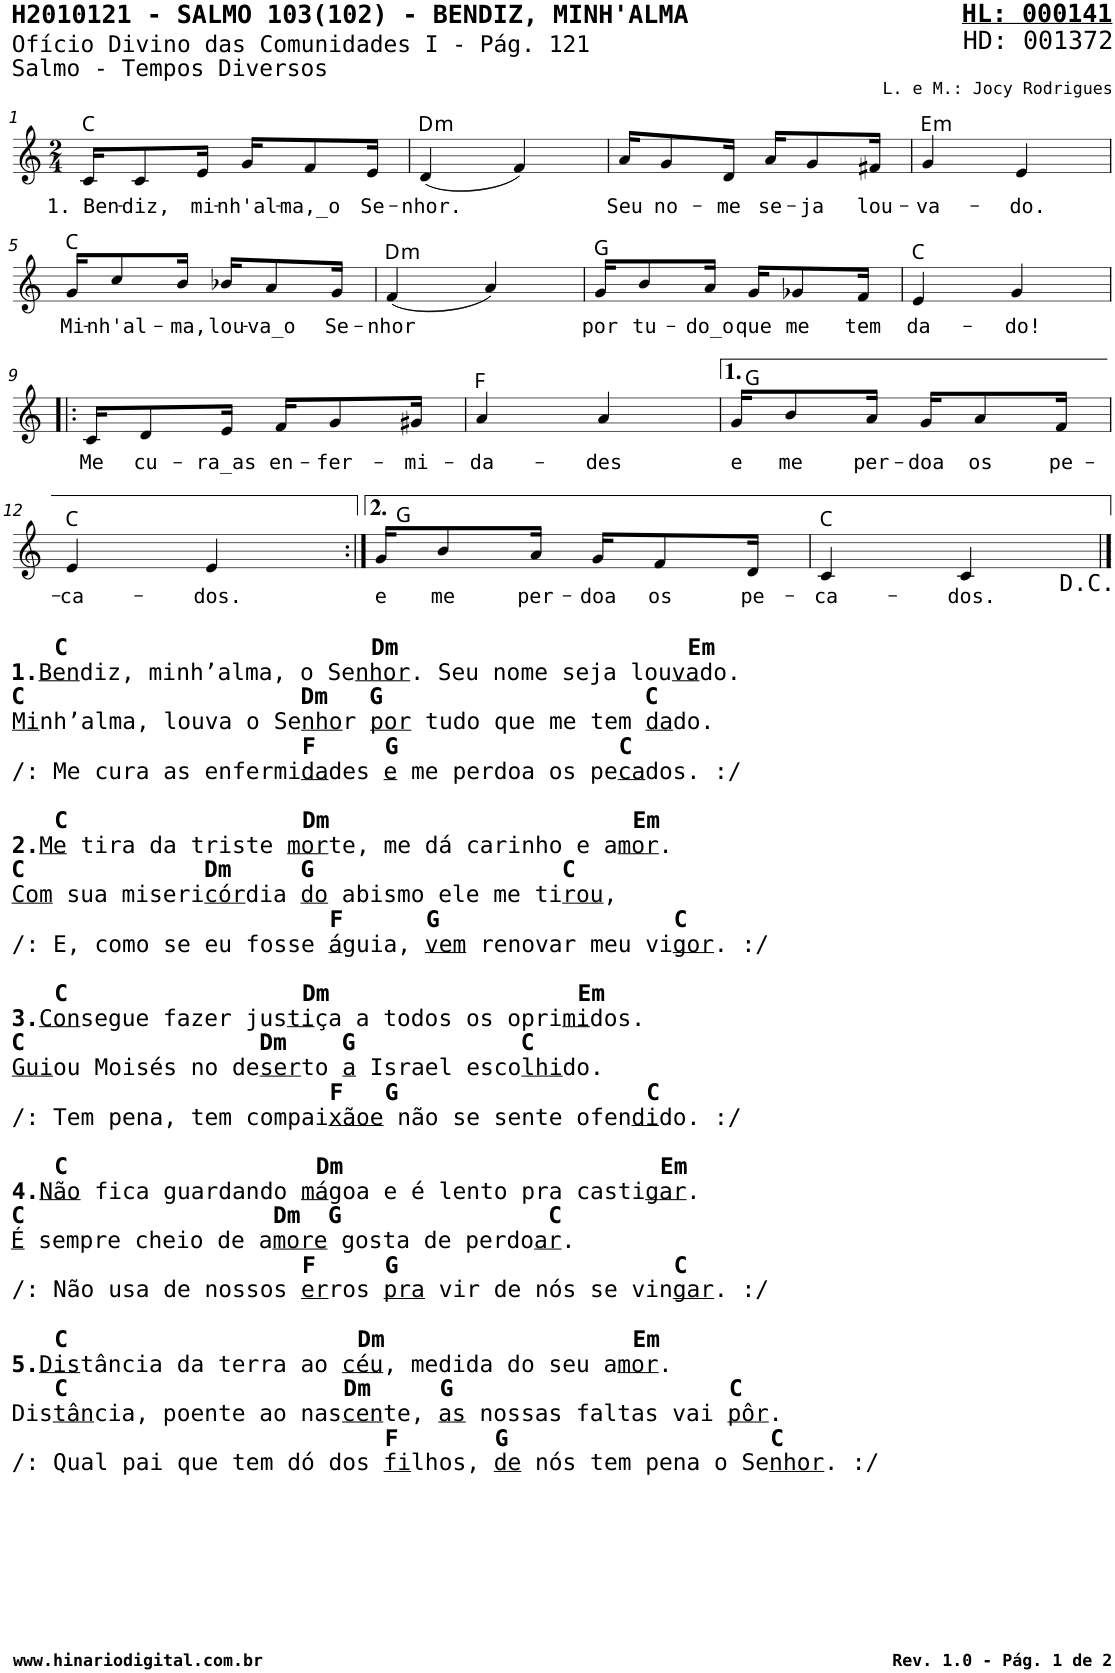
**kern	**text	**harte
*part1	*part1	*part1
*staff1	*staff1	*
*I"Voz	*	*
*I'V	*	*
*stria5	*	*
*clefG2	*	*
*k[]	*	*
*M2/4	*	*
=1	=1	=1
!	!LO:LY:b	!
16c/KL	1. Ben-	C:maj
!	!LO:LY:b	!
8c/	-diz,	.
!	!LO:LY:b	!
16e/Jk	mi-	.
!	!LO:LY:b	!
16g/KL	-nh'al-	.
!	!LO:LY:b	!
8f/	-ma,_o	.
!	!LO:LY:b	!
16e/Jk	Se-	.
=2	=2	=2
!	!LO:LY:b	!LO:H:kt=m
(4d/	-nhor.	D:min
4f/)	.	.
=3	=3	=3
!	!LO:LY:b	!
16a/KL	Seu	.
!	!LO:LY:b	!
8g/	no-	.
!	!LO:LY:b	!
16d/Jk	-me	.
!	!LO:LY:b	!
16a/KL	se-	.
!	!LO:LY:b	!
8g/	-ja	.
!	!LO:LY:b	!
16f#X/Jk	lou-	.
=4	=4	=4
!	!LO:LY:b	!LO:H:kt=m
4g/	-va-	E:min
!	!LO:LY:b	!
4e/	-do.	.
!!LO:LB:g=z
=5	=5	=5
!	!LO:LY:b	!
16g/KL	Mi-	C:maj
!	!LO:LY:b	!
8cc/	-nh'al-	.
!	!LO:LY:b	!
16b/Jk	-ma,	.
!	!LO:LY:b	!
16b-X/KL	lou-	.
!	!LO:LY:b	!
8a/	-va_o	.
!	!LO:LY:b	!
16g/Jk	Se-	.
=6	=6	=6
!	!LO:LY:b	!LO:H:kt=m
(4f/	-nhor	D:min
4a/)	.	.
=7	=7	=7
!	!LO:LY:b	!
16g/KL	por	G:maj
!	!LO:LY:b	!
8b/	tu-	.
!	!LO:LY:b	!
16a/Jk	-do_o	.
!	!LO:LY:b	!
16g/KL	que	.
!	!LO:LY:b	!
8g-X/	me	.
!	!LO:LY:b	!
16f/Jk	tem	.
=8	=8	=8
!	!LO:LY:b	!
4e/	da-	C:maj
!	!LO:LY:b	!
4g/	-do!	.
!!LO:LB:g=z
=9!|:	=9!|:	=9!|:
!	!LO:LY:b	!
16c/KL	Me	.
!	!LO:LY:b	!
8d/	cu-	.
!	!LO:LY:b	!
16e/Jk	-ra_as	.
!	!LO:LY:b	!
16f/KL	en-	.
!	!LO:LY:b	!
8g/	-fer-	.
!	!LO:LY:b	!
16g#X/Jk	-mi-	.
=10	=10	=10
!	!LO:LY:b	!
4a/	-da-	F:maj
!	!LO:LY:b	!
4a/	-des	.
=11	=11	=11
!	!LO:LY:b	!
16g/KL	e	G:maj
!	!LO:LY:b	!
8b/	me	.
!	!LO:LY:b	!
16a/Jk	per-	.
!	!LO:LY:b	!
16g/KL	-doa	.
!	!LO:LY:b	!
8a/	os	.
!	!LO:LY:b	!
16f/Jk	pe-	.
!!LO:LB:g=z
=12	=12	=12
!LO:TX:b:B:t=C                      Dm                     Em	!	!
!LO:TX:b:t=1.	!	!
!LO:TX:b:t=Ben	!	!
!LO:TX:b:t=diz, minh’alma, o Se	!	!
!LO:TX:b:t=nhor	!	!
!LO:TX:b:t=. Seu nome seja lou	!	!
!LO:TX:b:t=va	!	!
!LO:TX:b:t=do.	!	!
!LO:TX:b:B:t=C                    Dm   G                   C	!	!
!LO:TX:b:t=Mi	!	!
!LO:TX:b:t=nh’alma, louva o Se	!	!
!LO:TX:b:t=nho	!	!
!LO:TX:b:t=r	!	!
!LO:TX:b:t=por	!	!
!LO:TX:b:t=tudo que me tem	!	!
!LO:TX:b:t=da	!	!
!LO:TX:b:t=do.	!	!
!LO:TX:b:B:t=F     G                C	!	!
!LO:TX:b:t=/&colon; Me cura as enfermi	!	!
!LO:TX:b:t=da	!	!
!LO:TX:b:t=des	!	!
!LO:TX:b:t=e	!	!
!LO:TX:b:t=me perdoa os pe	!	!
!LO:TX:b:t=ca	!	!
!LO:TX:b:t=dos. &colon;/	!	!
!LO:TX:b:B:t=C                 Dm                      Em	!	!
!LO:TX:b:t=2.	!	!
!LO:TX:b:t=Me	!	!
!LO:TX:b:t=tira da triste	!	!
!LO:TX:b:t=mor	!	!
!LO:TX:b:t=te, me dá carinho e a	!	!
!LO:TX:b:t=mor	!	!
!LO:TX:b:t=.	!	!
!LO:TX:b:B:t=C             Dm     G                  C	!	!
!LO:TX:b:t=Com	!	!
!LO:TX:b:t=sua miseri	!	!
!LO:TX:b:t=cór	!	!
!LO:TX:b:t=dia	!	!
!LO:TX:b:t=do	!	!
!LO:TX:b:t=abismo ele me ti	!	!
!LO:TX:b:t=rou	!	!
!LO:TX:b:t=,	!	!
!LO:TX:b:B:t=F      G                 C	!	!
!LO:TX:b:t=/&colon; E, como se eu fosse	!	!
!LO:TX:b:t=á	!	!
!LO:TX:b:t=guia,	!	!
!LO:TX:b:t=vem	!	!
!LO:TX:b:t=renovar meu vi	!	!
!LO:TX:b:t=gor	!	!
!LO:TX:b:t=. &colon;/	!	!
!LO:TX:b:B:t=C                 Dm                  Em	!	!
!LO:TX:b:t=3.	!	!
!LO:TX:b:t=Con	!	!
!LO:TX:b:t=segue fazer jus	!	!
!LO:TX:b:t=ti	!	!
!LO:TX:b:t=ça a todos os opri	!	!
!LO:TX:b:t=mi	!	!
!LO:TX:b:t=dos.	!	!
!LO:TX:b:B:t=C                 Dm    G            C	!	!
!LO:TX:b:t=Gui	!	!
!LO:TX:b:t=ou Moisés no de	!	!
!LO:TX:b:t=ser	!	!
!LO:TX:b:t=to	!	!
!LO:TX:b:t=a	!	!
!LO:TX:b:t=Israel esco	!	!
!LO:TX:b:t=lhi	!	!
!LO:TX:b:t=do.	!	!
!LO:TX:b:B:t=F   G                  C	!	!
!LO:TX:b:t=/&colon; Tem pena, tem compai	!	!
!LO:TX:b:t=xãoe	!	!
!LO:TX:b:t=não se sente ofen	!	!
!LO:TX:b:t=di	!	!
!LO:TX:b:t=do. &colon;/	!	!
!LO:TX:b:B:t=C                  Dm                       Em	!	!
!LO:TX:b:t=4.	!	!
!LO:TX:b:t=Não	!	!
!LO:TX:b:t=fica guardando	!	!
!LO:TX:b:t=má	!	!
!LO:TX:b:t=goa e é lento pra casti	!	!
!LO:TX:b:t=gar	!	!
!LO:TX:b:t=.	!	!
!LO:TX:b:B:t=C                  Dm  G               C	!	!
!LO:TX:b:t=É	!	!
!LO:TX:b:t=sempre cheio de a	!	!
!LO:TX:b:t=more	!	!
!LO:TX:b:t=gosta de perdo	!	!
!LO:TX:b:t=ar	!	!
!LO:TX:b:t=.	!	!
!LO:TX:b:B:t=F     G                    C	!	!
!LO:TX:b:t=/&colon; Não usa de nossos	!	!
!LO:TX:b:t=er	!	!
!LO:TX:b:t=ros	!	!
!LO:TX:b:t=pra	!	!
!LO:TX:b:t=vir de nós se vin	!	!
!LO:TX:b:t=gar	!	!
!LO:TX:b:t=. &colon;/	!	!
!LO:TX:b:B:t=C                     Dm                  Em	!	!
!LO:TX:b:t=5.	!	!
!LO:TX:b:t=Dis	!	!
!LO:TX:b:t=tância da terra ao	!	!
!LO:TX:b:t=céu	!	!
!LO:TX:b:t=, medida do seu a	!	!
!LO:TX:b:t=mor	!	!
!LO:TX:b:t=.	!	!
!LO:TX:b:B:t=C                    Dm     G                    C	!	!
!LO:TX:b:t=Dis	!	!
!LO:TX:b:t=tân	!	!
!LO:TX:b:t=cia, poente ao nas	!	!
!LO:TX:b:t=cen	!	!
!LO:TX:b:t=te,	!	!
!LO:TX:b:t=as	!	!
!LO:TX:b:t=nossas faltas vai	!	!
!LO:TX:b:t=pôr	!	!
!LO:TX:b:t=.	!	!
!LO:TX:b:B:t=F       G                   C	!	!
!LO:TX:b:t=/&colon; Qual pai que tem dó dos	!	!
!LO:TX:b:t=fi	!	!
!LO:TX:b:t=lhos,	!	!
!LO:TX:b:t=de	!	!
!LO:TX:b:t=nós tem pena o Se	!	!
!LO:TX:b:t=nhor	!	!
!LO:TX:b:t=. &colon;/	!	!
!	!LO:LY:b	!
4e/	-ca-	C:maj
!	!LO:LY:b	!
4e/	-dos.	.
=13:|!	=13:|!	=13:|!
!	!LO:LY:b	!
16g/KL	e	G:maj
!	!LO:LY:b	!
8b/	me	.
!	!LO:LY:b	!
16a/Jk	per-	.
!	!LO:LY:b	!
16g/KL	-doa	.
!	!LO:LY:b	!
8f/	os	.
!	!LO:LY:b	!
16d/Jk	pe-	.
=14	=14	=14
!	!LO:LY:b	!
4c/	-ca-	C:maj
!	!LO:LY:b	!
4c/	-dos.	.
==	==	==
*-	*-	*-
